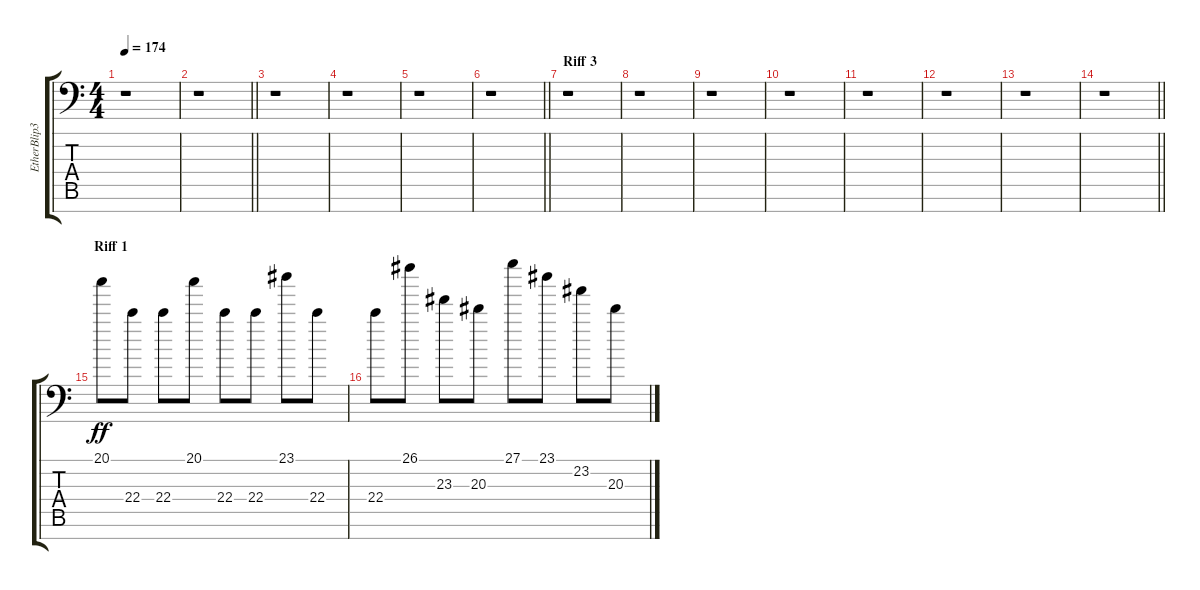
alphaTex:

\track ("EtherBlip303" "EtherBlip3") {instrument acousticguitarsteel}
\staff {score tabs}
\tuning (E4 B3 G3 D3 A2 E2 C-1) {hide}
\ts (4 4)
\tempo 174
\clef f4
\ks c
r.1{dy ff} |
\barLineRight lightlight
r.1 |
r.1 |
r.1 |
r.1 |
\barLineRight lightlight
r.1 |
\section ("" "Riff 3")
r.1 |
r.1 |
r.1 |
r.1 |
r.1 |
r.1 |
r.1 |
\barLineRight lightlight
r.1 |
\section ("" "Riff 1")
20.1.8 22.4.8 22.4.8 20.1.8 22.4.8 22.4.8 23.1.8 22.4.8 |
22.4.8 26.1.8 23.3.8 20.3.8 27.1.8 23.1.8 23.2.8 20.3.8
